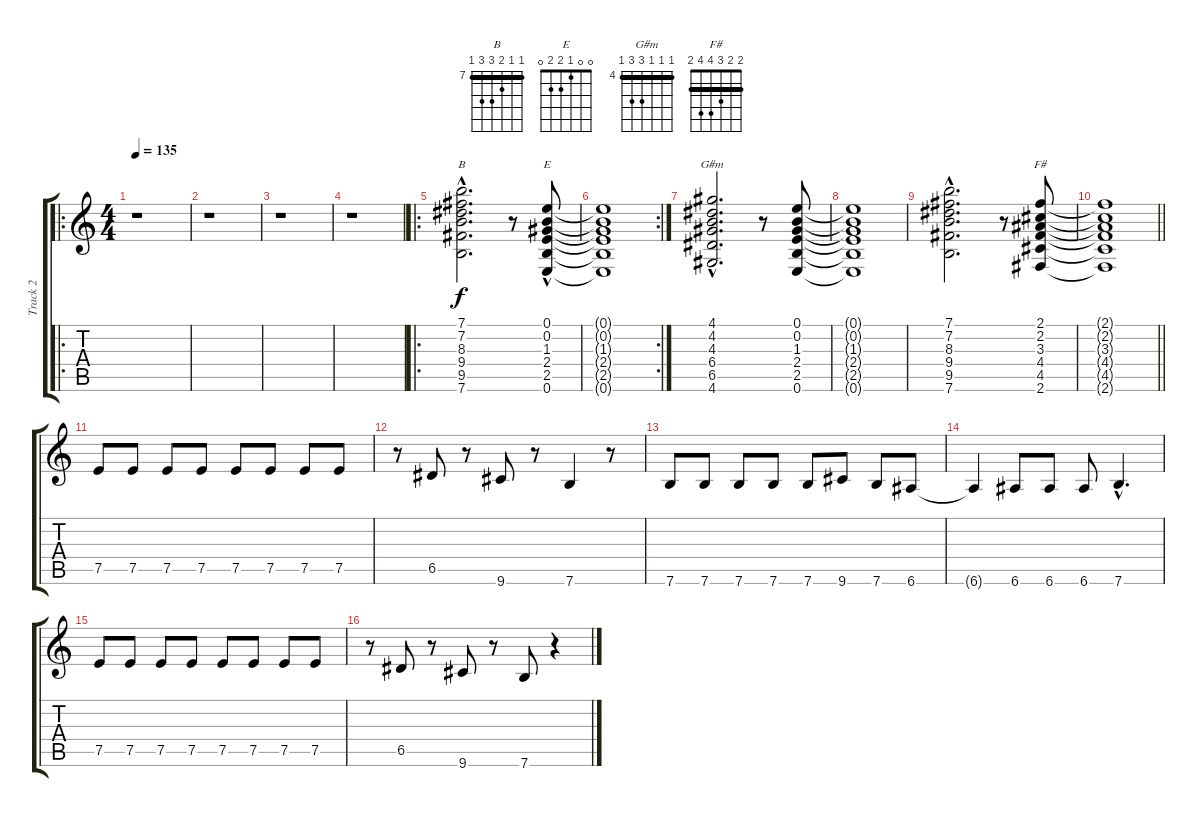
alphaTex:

\track ("Track 2" "Track 2") {instrument distortionguitar}
\staff {score tabs}
\tuning (E4 B3 G3 D3 A2 E2) {hide}
\chord ("B" 7 7 8 9 9 7) {firstfret 7 barre 7}
\chord ("E" 0 0 1 2 2 0)
\chord ("G#m" 4 4 4 6 6 4) {firstfret 4 barre 4}
\chord ("F#" 2 2 3 4 4 2) {barre 2}
\ro
\ts (4 4)
\tempo 135
\clef g2
\ks c
r.1{dy f instrument distortionguitar} |
r.1 |
r.1 |
r.1 |
\ro
(7.1{hac} 7.2{hac} 8.3{hac} 9.4{hac} 9.5{hac} 7.6{hac}).2{d ch "B"} r.8 (0.1 0.2 1.3{hac} 2.4 2.5 0.6).8{ch "E"} |
\rc 2
(0.1{t} 0.2{t} 1.3{t} 2.4{t} 2.5{t} 0.6{t}).1 |
(4.1{hac} 4.2{hac} 4.3{hac} 6.4{hac} 6.5{hac} 4.6{hac}).2{d ch "G#m"} r.8 (0.1 0.2 1.3 2.4 2.5 0.6).8 |
(0.1{t} 0.2{t} 1.3{t} 2.4{t} 2.5{t} 0.6{t}).1 |
(7.1{hac} 7.2{hac} 8.3{hac} 9.4{hac} 9.5{hac} 7.6{hac}).2{d} r.8 (2.1 2.2 3.3 4.4 4.5 2.6).8{ch "F#"} |
\barLineRight lightlight
(2.1{t} 2.2{t} 3.3{t} 4.4{t} 4.5{t} 2.6{t}).1 |
7.5.8 7.5.8 7.5.8 7.5.8 7.5.8 7.5.8 7.5.8 7.5.8 |
r.8 6.5.8 r.8 9.6.8 r.8 7.6.4 r.8 |
7.6.8 7.6.8 7.6.8 7.6.8 7.6.8 9.6.8 7.6.8 6.6.8 |
6.6{t}.4 6.6.8 6.6.8 6.6.8 7.6{hac}.4{d} |
7.5.8 7.5.8 7.5.8 7.5.8 7.5.8 7.5.8 7.5.8 7.5.8 |
r.8 6.5.8 r.8 9.6.8 r.8 7.6.8 r.4
